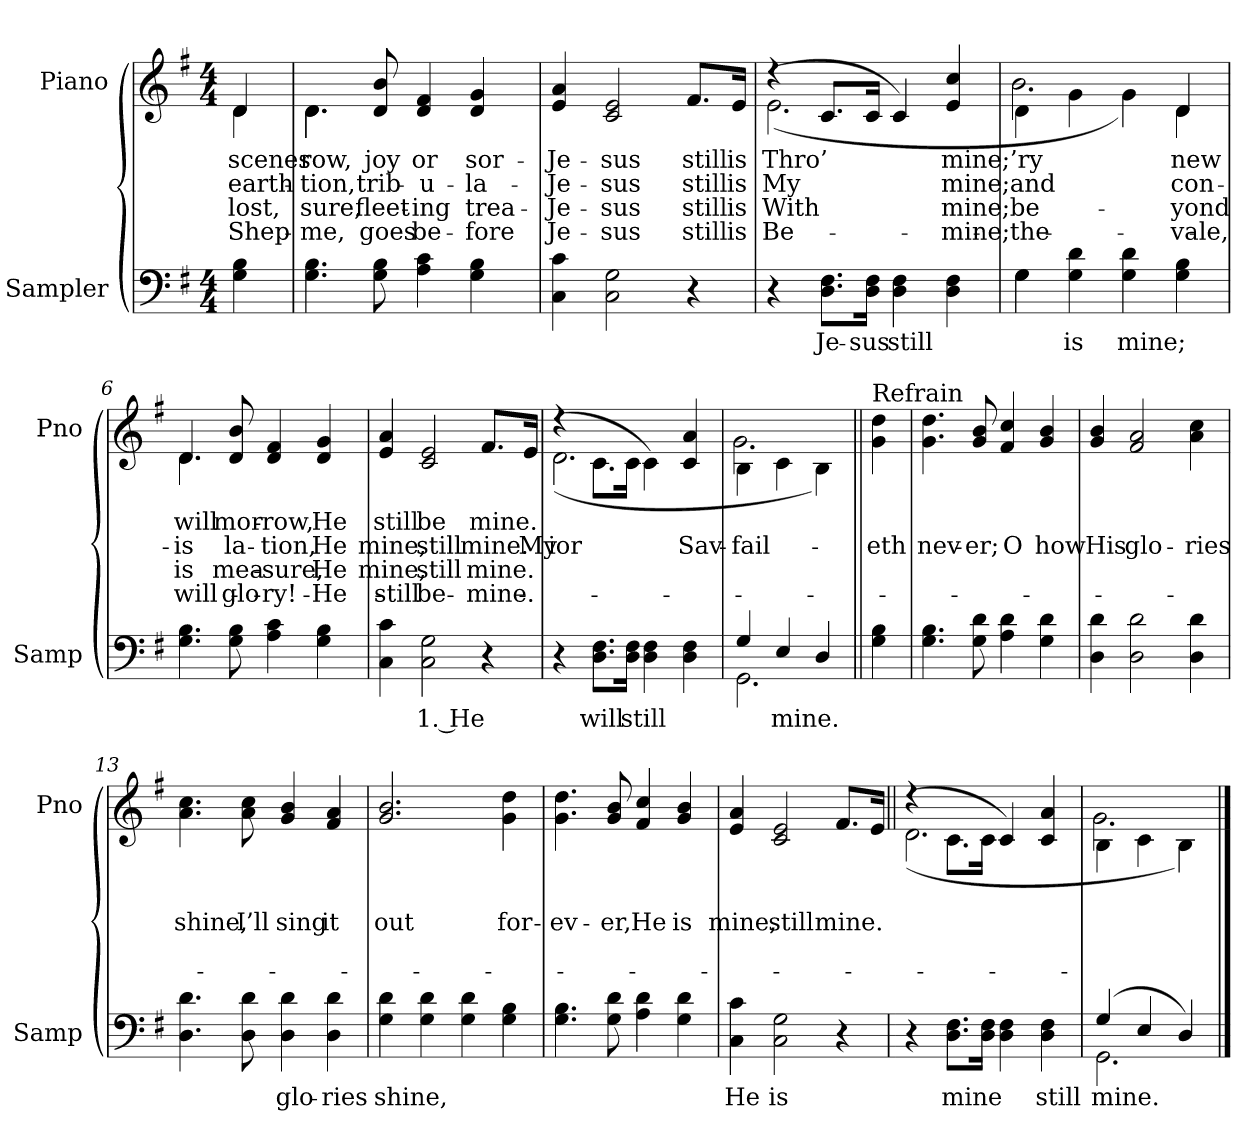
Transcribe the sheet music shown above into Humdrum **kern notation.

**kern	**text	**kern	**text	**text	**text	**text
*part2	*part2	*part1	*part1	*part1	*part1	*part1
*staff2	*staff2	*staff1	*staff1	*staff1	*staff1	*staff1
*I"Sampler	*	*I"Piano	*	*	*	*
*I'Samp	*	*I'Pno	*	*	*	*
*clefF4	*	*clefG2	*	*	*	*
*k[f#]	*	*k[f#]	*	*	*	*
*G:	*	*G:	*	*	*	*
*M4/4	*	*M4/4	*	*	*	*
=1	=1	=1	=1	=1	=1	=1
*	*	*^	*	*	*	*
4G 4B	.	4d/	4d	scenes	earth-	lost,	Shep-
=2	=2	=2	=2	=2	=2	=2	=2
4.G 4.B	.	4.d\	4.d	-row,	-tion,	-sure,	me,
8G 8B	.	8d 8b	2ryy	joy	trib-	fleet-	goes
4A 4c	.	4d 4f#	.	or	-u-	-ing	be-
4G 4B	.	4d 4g	.	sor-	-la-	trea-	-fore
.	.	.	8ryy	.	.	.	.
*	*	*v	*v	*	*	*	*
=3	=3	=3	=3	=3	=3	=3
4C 4c	.	4e 4a	Je-	Je-	Je-	Je-
2C 2G	.	2c 2e	-sus	-sus	-sus	-sus
4r	.	8.f#/L	still	still	still	still
.	.	16e/Jk	is	is	is	is
=4	=4	=4	=4	=4	=4	=4
*	*	*^	*	*	*	*
4r	.	(4r	(2.e	Thro’	My	With	Be-
8.D\ 8.F#\L	Je-	8.c/L	.	.	.	.	.
16D\ 16F#\Jk	-sus	16c/Jk	.	.	.	.	.
4D 4F#	still	4c/)	.	.	.	.	.
4D 4F#	.	4e 4cc	4ryy	mine;	mine;	mine;	mine;
=5	=5	=5	=5	=5	=5	=5	=5
*^	*	*	*	*	*	*	*
4G\	4G	.	4d\	2.b	-’ry	and	be-	the
4G 4d	2.ryy	is	4g\	.	.	.	.	.
4G 4d	.	mine;	4g\)	.	.	.	.	.
4G 4B	.	.	4d/	4d	new	con-	-yond	vale,
*v	*v	*	*	*	*	*	*	*
=6	=6	=6	=6	=6	=6	=6	=6
4.G 4.B	.	4.d/	4.d	will	is	is	will
8G 8B	.	8d 8b	2ryy	-mor-	-la-	mea-	glo-
4A 4c	.	4d 4f#	.	-row,	-tion,	-sure,	-ry!
4G 4B	.	4d 4g	.	He	He	He	He
.	.	.	8ryy	.	.	.	.
*	*	*v	*v	*	*	*	*
=7	=7	=7	=7	=7	=7	=7
4C 4c	.	4e 4a	still	mine,	mine,	still
2C 2G	1. He	2c 2e	be	still	still	be
4r	.	8.f#/L	mine.	mine.	mine.	mine.
.	.	16e/Jk	.	My	.	.
=8	=8	=8	=8	=8	=8	=8
*	*	*^	*	*	*	*
4r	.	(4r	(2.d	.	-ior	.	.
8.D\ 8.F#\L	will	8.c\L	.	.	.	.	.
16D\ 16F#\Jk	still	16c\Jk	.	.	.	.	.
4D 4F#	.	4c\)	.	.	.	.	.
4D 4F#	.	4c 4a	4ryy	.	Sav-	.	.
=9	=9	=9	=9	=9	=9	=9	=9
*^	*	*	*	*	*	*	*
4G/	2.GG	.	4B\	2.g	.	fail-	.	.
4E/	.	mine.	4c\	.	.	.	.	.
4D/	.	.	4B\)	.	.	.	.	.
*v	*v	*	*	*	*	*	*	*
*	*	*v	*v	*	*	*	*
=10||	=10||	=10||	=10||	=10||	=10||	=10||
!	!	!LO:TX:t=Refrain	!	!	!	!
4G 4B	.	4g 4dd	.	-eth	.	.
=11	=11	=11	=11	=11	=11	=11
4.G 4.B	.	4.g 4.dd	.	nev-	.	.
8G 8d	.	8g 8b	.	-er;	.	.
4A 4d	.	4f# 4cc	.	O	.	.
4G 4d	.	4g 4b	.	how	.	.
=12	=12	=12	=12	=12	=12	=12
4D 4d	.	4g 4b	.	His	.	.
2D 2d	.	2f# 2a	.	glo-	.	.
4D 4d	.	4a 4cc	.	-ries	.	.
=13	=13	=13	=13	=13	=13	=13
4.D 4.d	.	4.a 4.cc	.	shine,	.	.
8D 8d	.	8a 8cc	.	I’ll	.	.
4D 4d	glo-	4g 4b	.	sing	.	.
4D 4d	-ries	4f# 4a	.	it	.	.
=14	=14	=14	=14	=14	=14	=14
4G 4d	shine,	2.g 2.b	.	out	.	.
4G 4d	.	.	.	.	.	.
4G 4d	.	.	.	.	.	.
4G 4B	.	4g 4dd	.	for-	.	.
=15	=15	=15	=15	=15	=15	=15
4.G 4.B	.	4.g 4.dd	.	-ev-	.	.
8G 8d	.	8g 8b	.	-er,	.	.
4A 4d	.	4f# 4cc	.	He	.	.
4G 4d	.	4g 4b	.	is	.	.
=16	=16	=16	=16	=16	=16	=16
4C 4c	He	4e 4a	.	mine,	.	.
2C 2G	is	2c 2e	.	still	.	.
4r	.	8.f#/L	.	mine.	.	.
.	.	16e/Jk	.	.	.	.
=17	=17||	=17||	=17||	=17||	=17||	=17||
*	*	*^	*	*	*	*
4r	.	(4r	(2.d	.	.	.	.
8.D\ 8.F#\L	mine	8.c\L	.	.	.	.	.
16D\ 16F#\Jk	.	16c\Jk	.	.	.	.	.
4D 4F#	.	4c/)	.	.	.	.	.
4D 4F#	still	4c/ 4a/	4ryy	.	.	.	.
=18	=18	=18	=18	=18	=18	=18	=18
*^	*	*	*	*	*	*	*
(4G/	2.GG	mine.	4B\	2.g	.	.	.	.
4E/	.	.	4c\	.	.	.	.	.
4D/)	.	.	4B\)	.	.	.	.	.
*v	*v	*	*	*	*	*	*	*
*	*	*v	*v	*	*	*	*
==	==	==	==	==	==	==
*-	*-	*-	*-	*-	*-	*-
